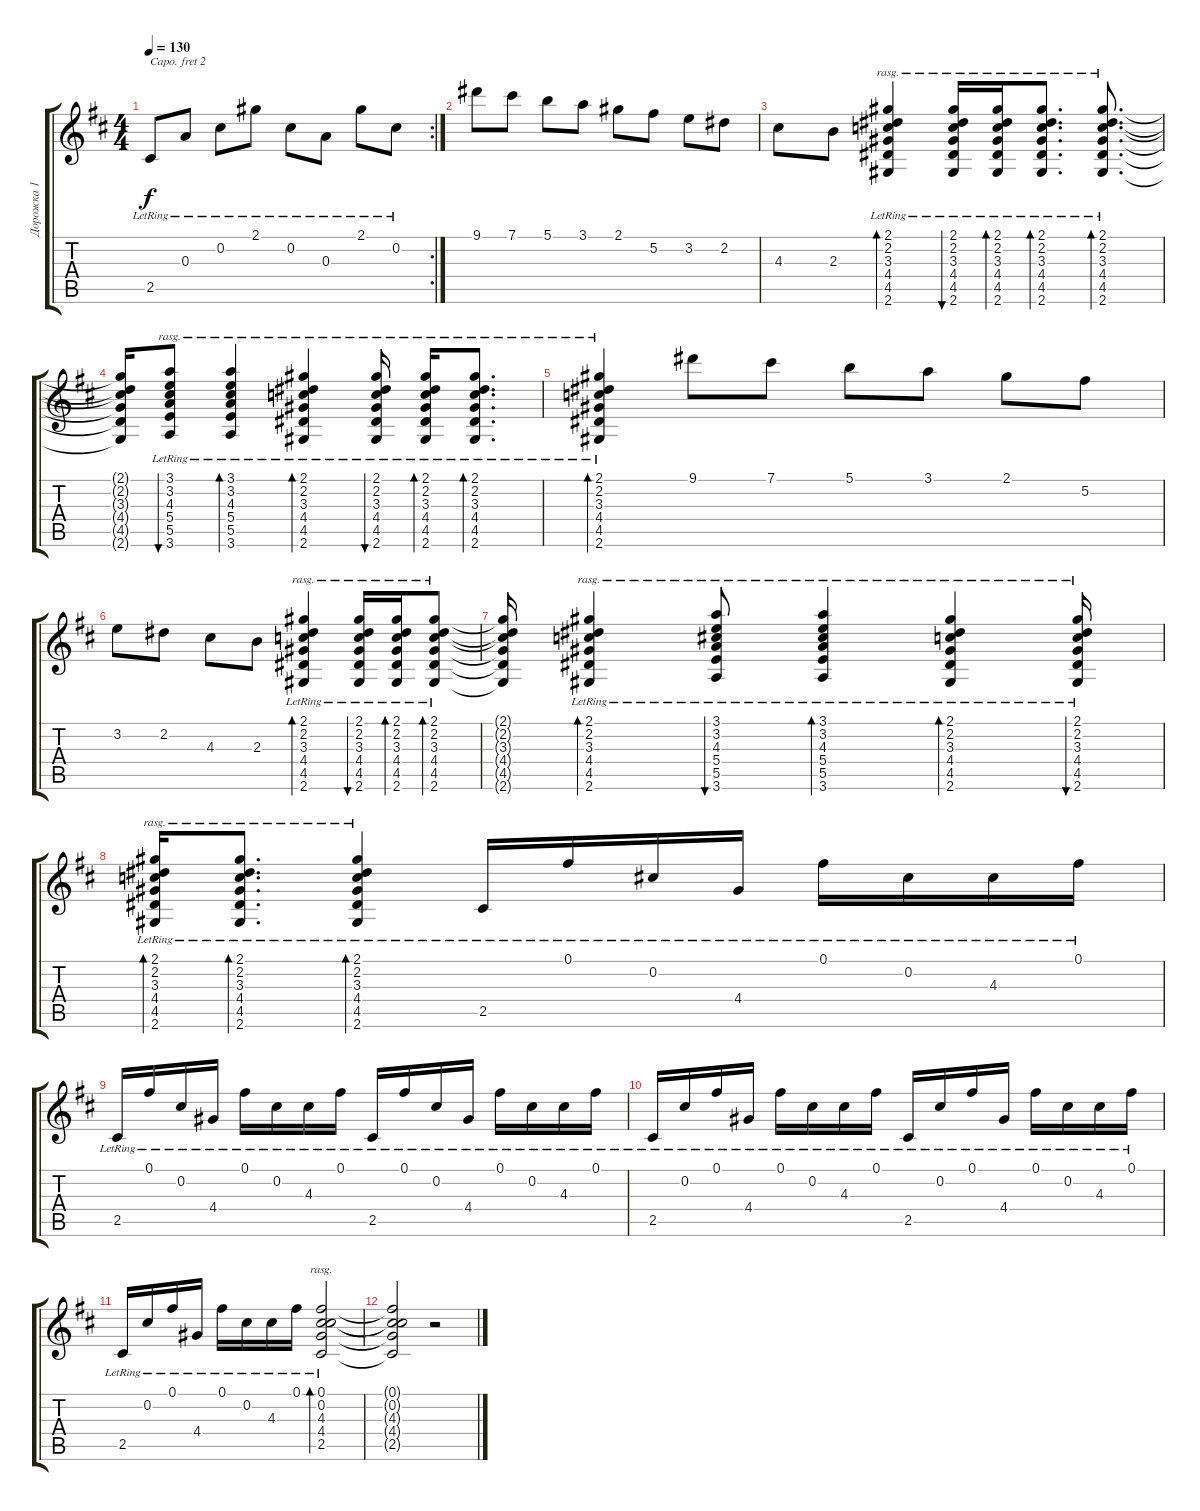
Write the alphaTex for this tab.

\track ("Дорожка 1" "Дорожка 1") {instrument acousticguitarnylon}
\staff {score tabs}
\capo 2
\tuning (E4 B3 G3 D3 A2 E2) {hide}
\rc 2
\ts (4 4)
\tempo 130
\clef g2
\ks bminor
2.5{lr}.8{dy f} 0.3{lr}.8 0.2{lr}.8 2.1{lr}.8 0.2{lr}.8 0.3{lr}.8 2.1{lr}.8 0.2{lr}.8 |
9.1.8 7.1.8 5.1.8 3.1.8 2.1.8 5.2.8 3.2.8 2.2.8 |
4.3.8 2.3.8 (2.1{lr} 2.2{lr} 3.3{lr} 4.4{lr} 4.5{lr} 2.6{lr}).4{bd 120 rasg ii} (2.1{lr} 2.2{lr} 3.3{lr} 4.4{lr} 4.5{lr} 2.6{lr}).16{bu 120 rasg ii} (2.1{lr} 2.2{lr} 3.3{lr} 4.4{lr} 4.5{lr} 2.6{lr}).16{bd 120 rasg ii} (2.1{lr} 2.2{lr} 3.3{lr} 4.4{lr} 4.5{lr} 2.6{lr}).8{d bd 120 rasg ii} (2.1{lr} 2.2{lr} 3.3{lr} 4.4{lr} 4.5{lr} 2.6{lr}).8{d bd 120 rasg ii} |
(2.1{t} 2.2{t} 3.3{t} 4.4{t} 4.5{t} 2.6{t}).16 (3.1{lr} 3.2{lr} 4.3{lr} 5.4{lr} 5.5{lr} 3.6{lr}).8{bu 120 rasg ii} (3.1{lr} 3.2{lr} 4.3{lr} 5.4{lr} 5.5{lr} 3.6{lr}).4{bd 120 rasg ii} (2.1{lr} 2.2{lr} 3.3{lr} 4.4{lr} 4.5{lr} 2.6{lr}).4{bd 120 rasg ii} (2.1{lr} 2.2{lr} 3.3{lr} 4.4{lr} 4.5{lr} 2.6{lr}).16{bu 120 rasg ii} (2.1{lr} 2.2{lr} 3.3{lr} 4.4{lr} 4.5{lr} 2.6{lr}).16{bd 120 rasg ii} (2.1{lr} 2.2{lr} 3.3{lr} 4.4{lr} 4.5{lr} 2.6{lr}).8{d bd 120 rasg ii} |
(2.1{lr} 2.2{lr} 3.3{lr} 4.4{lr} 4.5{lr} 2.6{lr}).4{bd 120 rasg ii} 9.1.8 7.1.8 5.1.8 3.1.8 2.1.8 5.2.8 |
3.2.8 2.2.8 4.3.8 2.3.8 (2.1{lr} 2.2{lr} 3.3{lr} 4.4{lr} 4.5{lr} 2.6{lr}).4{bd 60 rasg ii} (2.1{lr} 2.2{lr} 3.3{lr} 4.4{lr} 4.5{lr} 2.6{lr}).16{bu 120 rasg ii} (2.1{lr} 2.2{lr} 3.3{lr} 4.4{lr} 4.5{lr} 2.6{lr}).16{bd 120 rasg ii} (2.1{lr} 2.2{lr} 3.3{lr} 4.4{lr} 4.5{lr} 2.6{lr}).8{bd 120 rasg ii} |
(2.1{t} 2.2{t} 3.3{t} 4.4{t} 4.5{t} 2.6{t}).16 (2.1{lr} 2.2{lr} 3.3{lr} 4.4{lr} 4.5{lr} 2.6{lr}).4{bd 120 rasg ii} (3.1{lr} 3.2{lr} 4.3{lr} 5.4{lr} 5.5{lr} 3.6{lr}).8{bu 120 rasg ii} (3.1{lr} 3.2{lr} 4.3{lr} 5.4{lr} 5.5{lr} 3.6{lr}).4{bd 120 rasg ii} (2.1{lr} 2.2{lr} 3.3{lr} 4.4{lr} 4.5{lr} 2.6{lr}).4{bd 120 rasg ii} (2.1{lr} 2.2{lr} 3.3{lr} 4.4{lr} 4.5{lr} 2.6{lr}).16{bu 120 rasg ii} |
(2.1{lr} 2.2{lr} 3.3{lr} 4.4{lr} 4.5{lr} 2.6{lr}).16{bd 120 rasg ii} (2.1{lr} 2.2{lr} 3.3{lr} 4.4{lr} 4.5{lr} 2.6{lr}).8{d bd 120 rasg ii} (2.1{lr} 2.2{lr} 3.3{lr} 4.4{lr} 4.5{lr} 2.6{lr}).4{bd 120 rasg ii} 2.5{lr}.16 0.1{lr}.16 0.2{lr}.16 4.4{lr}.16 0.1{lr}.16 0.2{lr}.16 4.3{lr}.16 0.1{lr}.16 |
2.5{lr}.16 0.1{lr}.16 0.2{lr}.16 4.4{lr}.16 0.1{lr}.16 0.2{lr}.16 4.3{lr}.16 0.1{lr}.16 2.5{lr}.16 0.1{lr}.16 0.2{lr}.16 4.4{lr}.16 0.1{lr}.16 0.2{lr}.16 4.3{lr}.16 0.1{lr}.16 |
2.5{lr}.16 0.2{lr}.16 0.1{lr}.16 4.4{lr}.16 0.1{lr}.16 0.2{lr}.16 4.3{lr}.16 0.1{lr}.16 2.5{lr}.16 0.2{lr}.16 0.1{lr}.16 4.4{lr}.16 0.1{lr}.16 0.2{lr}.16 4.3{lr}.16 0.1{lr}.16 |
2.5{lr}.16 0.2{lr}.16 0.1{lr}.16 4.4{lr}.16 0.1{lr}.16 0.2{lr}.16 4.3{lr}.16 0.1{lr}.16 (0.1{lr} 0.2{lr} 4.3{lr} 4.4{lr} 2.5{lr}).2{bd 60 rasg ii} |
(0.1{t} 0.2{t} 4.3{t} 4.4{t} 2.5{t}).2 r.2
